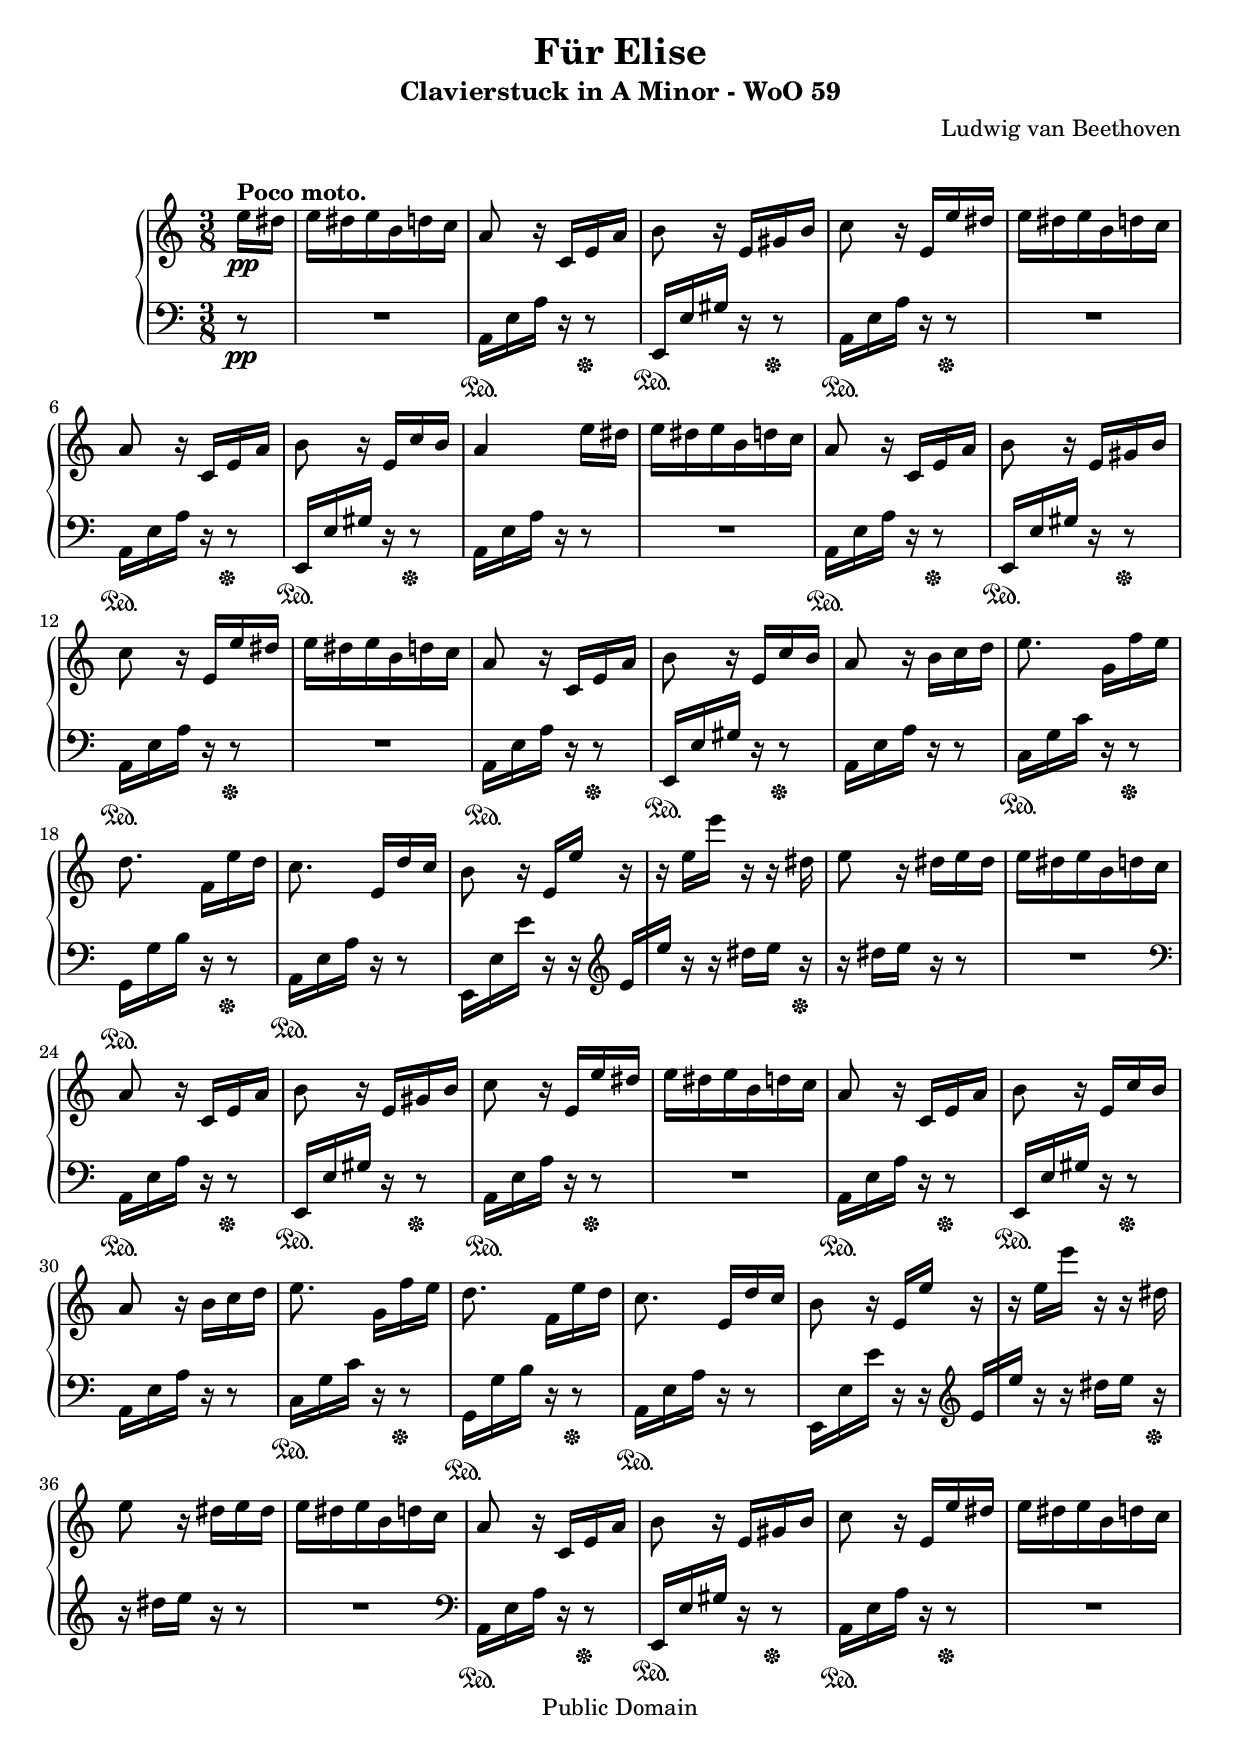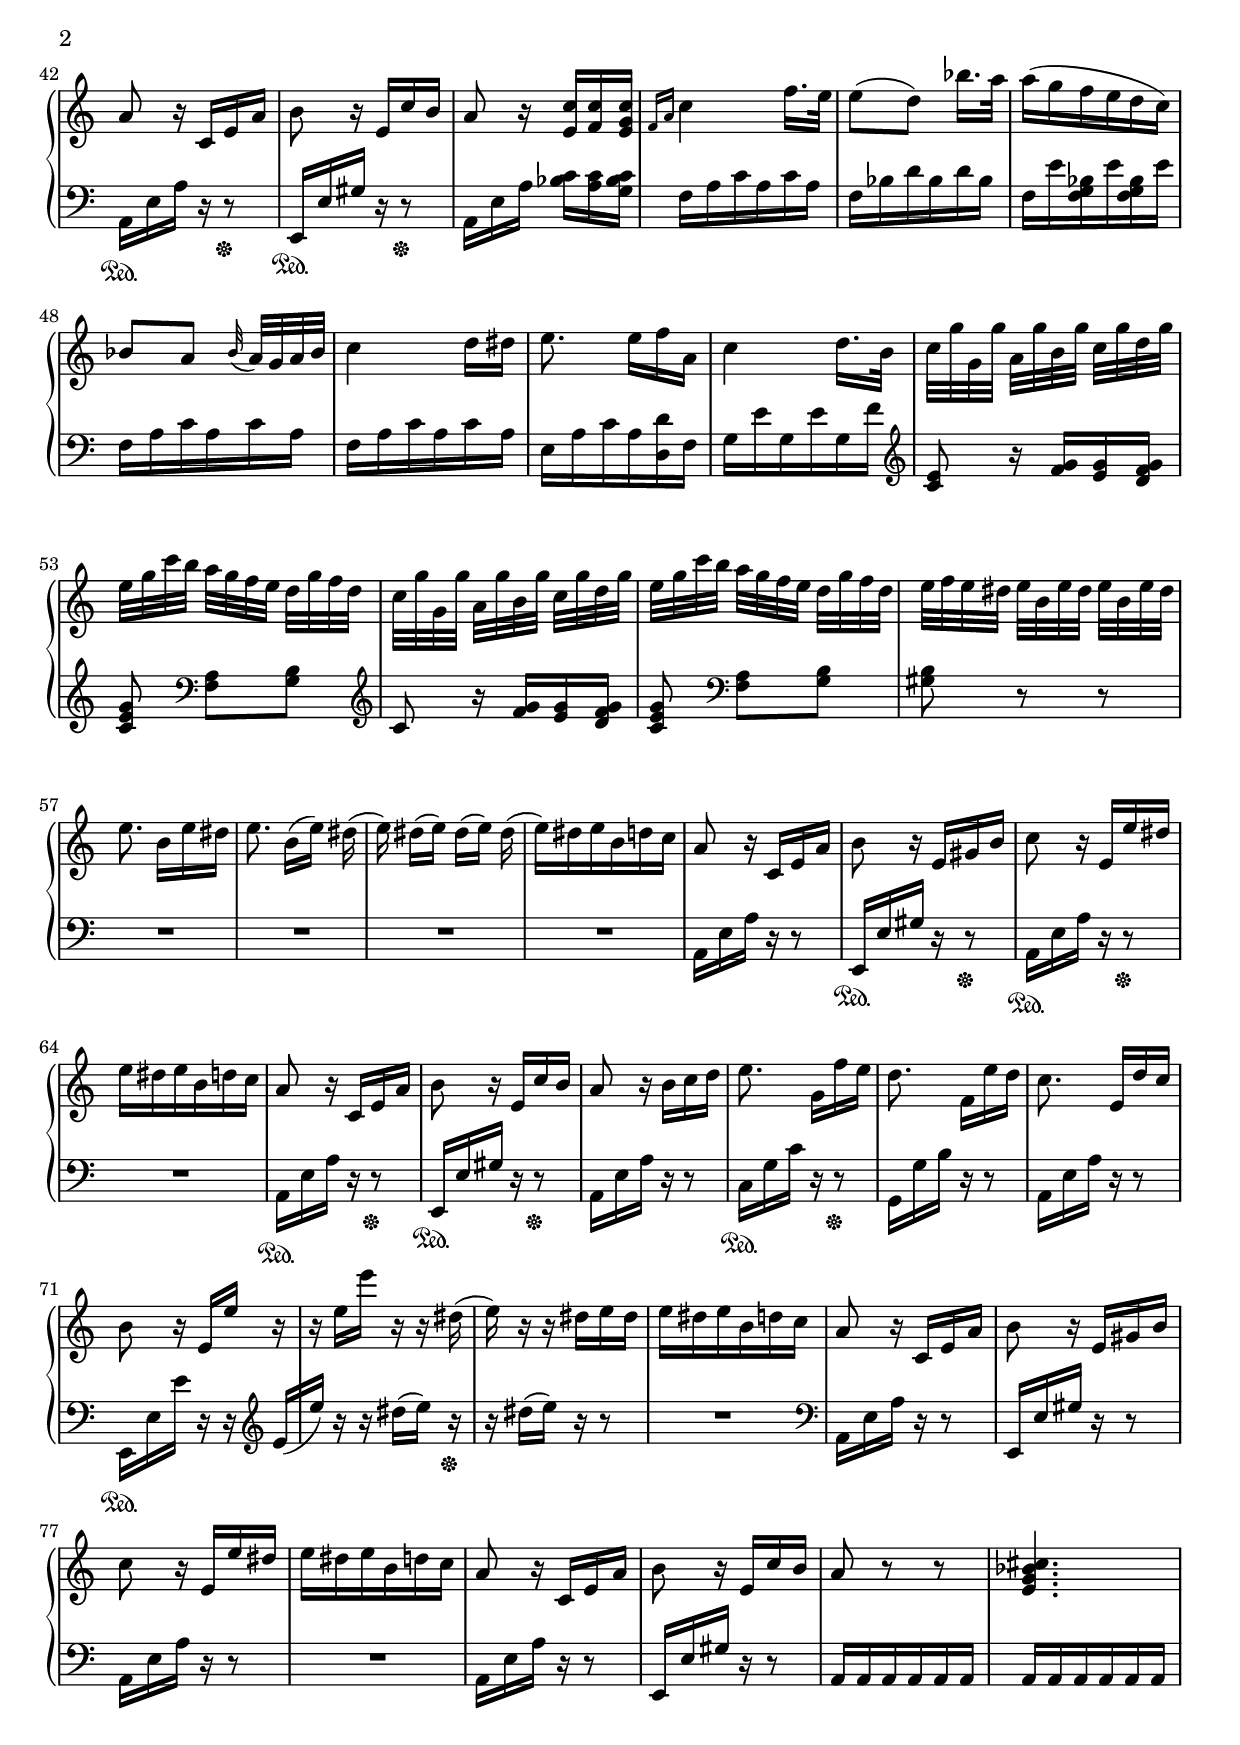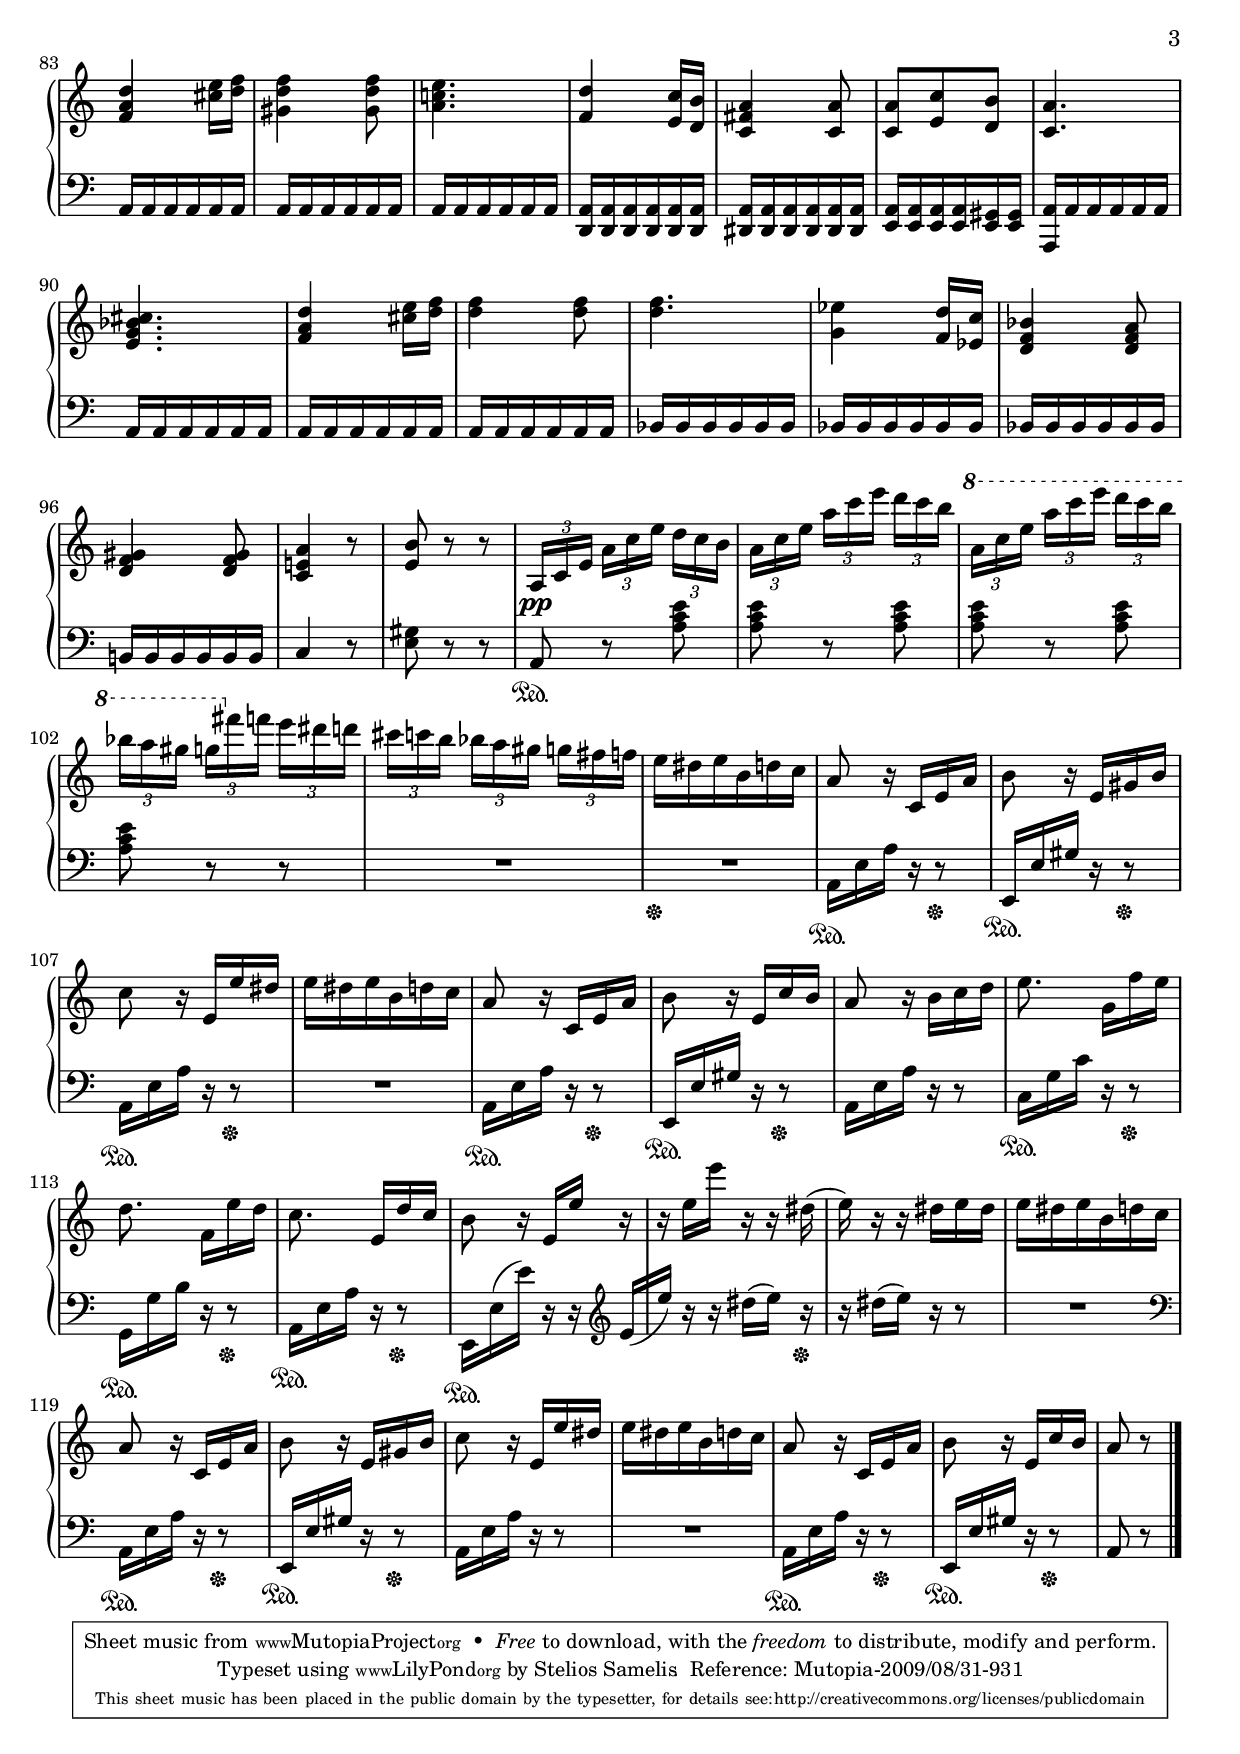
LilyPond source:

\version "2.15.40"

 \header {
  title = "Für Elise"
  subtitle = "Clavierstuck in A Minor - WoO 59"
  composer = "Ludwig van Beethoven"
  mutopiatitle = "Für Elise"
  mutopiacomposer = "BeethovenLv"
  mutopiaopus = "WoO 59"
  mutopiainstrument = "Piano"
  date = "1810"
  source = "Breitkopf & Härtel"
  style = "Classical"
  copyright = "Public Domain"
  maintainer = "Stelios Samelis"

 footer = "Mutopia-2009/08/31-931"
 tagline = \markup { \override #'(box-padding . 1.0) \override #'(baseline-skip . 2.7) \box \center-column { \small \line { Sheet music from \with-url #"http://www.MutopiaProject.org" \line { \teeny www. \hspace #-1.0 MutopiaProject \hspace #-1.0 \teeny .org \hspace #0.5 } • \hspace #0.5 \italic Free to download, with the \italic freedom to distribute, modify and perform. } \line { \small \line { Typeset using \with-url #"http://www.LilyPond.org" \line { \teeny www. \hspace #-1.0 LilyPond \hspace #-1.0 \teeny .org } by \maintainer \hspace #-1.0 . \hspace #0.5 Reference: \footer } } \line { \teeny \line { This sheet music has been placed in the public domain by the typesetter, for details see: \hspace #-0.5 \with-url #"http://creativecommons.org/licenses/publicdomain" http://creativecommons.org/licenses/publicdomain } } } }
}

\score {

 \new PianoStaff
 <<
 \new Staff = "up" {
 \clef treble
 \key a \minor
 \time 3/8
 \override Score.MetronomeMark #'transparent = ##t
 \tempo "Andante" 4 = 72
 \partial 8 { e''16\pp^\markup { \bold "Poco moto." } dis'' e'' dis'' e'' b' d'' c'' a'8 r16 c' e' a' b'8 r16 e' gis' b'
 c''8 r16 e' e'' dis'' e'' dis'' e'' b' d'' c'' a'8 r16 c' e' a' b'8 r16 e' c'' b' a'4 e''16 dis''
| % 9
e'' dis'' e'' b' d'' c'' a'8 r16 c' e' a' b'8 r16 e' gis' b'
 c''8 r16 e' e'' dis'' e'' dis'' e'' b' d'' c'' a'8 r16 c' e' a' b'8 r16 e' c'' b'  a'8 r16 b' c''16 d'' }
 |% 17
 {
 e''8. g'16[ f'' e''] d''8. f'16[ e'' d''] c''8. e'16[ d'' c''] b'8 r16 e'[ e''] r r e''[ e'''] r r dis''
 e''8 r16 dis'' e'' dis'' e''16 dis'' e'' b' d'' c''
 a'8 r16 c' e' a' b'8 r16 e' gis' b' c''8 r16 e' e'' dis'' e'' dis'' e'' b' d'' c'' a'8 r16 c' e' a' b'8 r16 e' c'' b' a'8 r16 b'[ c'' d'']
 | % 30
  e''8. g'16[ f'' e''] d''8. f'16[ e'' d''] c''8. e'16[ d'' c''] b'8 r16 e'[ e''] r r e''[ e'''] r r dis''
 e''8 r16 dis'' e'' dis'' e''16 dis'' e'' b' d'' c''
 a'8 r16 c' e' a' b'8 r16 e' gis' b' c''8 r16 e' e'' dis'' e'' dis'' e'' b' d'' c'' a'8 r16 c' e' a' b'8 r16 e' c'' b' a'8 r16 <e' c''>[ <f' c''> <e' g' c''>]
 }

 \grace { f'16[ a'] } c''4 f''16. e''32 e''8([ d'']) bes''16. a''32 a''16( g'' f'' e'' d'' c'')
 bes'8[ a'] \appoggiatura bes'32 a'32[ g' a' bes'] c''4 d''16[ dis''] e''8. e''16[ f'' a'] c''4 d''16. b'32
 c''32[ g'' g' g''] a'[ g'' b' g''] c''[ g'' d'' g''] e''[ g'' c''' b''] a''[ g'' f'' e''] d''[ g'' f'' d'']
 c''32[ g'' g' g''] a'[ g'' b' g''] c''[ g'' d'' g''] e''[ g'' c''' b''] a''[ g'' f'' e''] d''[ g'' f'' d'']
 e''32[ f'' e'' dis''] e''[ b' e'' dis''] e''[ b' e'' dis''] e''8. b'16[ e'' dis'']
 e''8. b'16([ e'']) dis''( e'') dis''([ e'']) dis''([ e'']) dis''( e'') dis'' e'' b' d'' c''
 a'8 r16 c' e' a' b'8 r16 e' gis' b' c''8 r16 e' e'' dis'' e'' dis'' e'' b' d'' c'' a'8 r16 c' e' a' b'8 r16 e' c'' b'
 a'8 r16 b'16 c'' d'' e''8. g'16[ f'' e''] d''8. f'16[ e'' d''] c''8. e'16[ d'' c''] b'8 r16 e'[ e''] r
 r16 e''[ e'''] r r dis''( e'') r r dis''[ e'' dis''] e'' dis'' e'' b' d'' c''
 a'8 r16 c' e' a' b'8 r16 e' gis' b' c''8 r16 e' e'' dis'' e'' dis'' e'' b' d'' c'' a'8 r16 c' e' a' b'8 r16 e' c'' b'

 a'8 r r <e' g' bes' cis''>4. <f' a' d''>4 <cis'' e''>16[ <d'' f''>] <gis' d'' f''>4 <gis' d'' f''>8 <a' c''! e''>4.
 <f' d''>4 <e' c''>16[ <d' b'>] <c' fis' a'>4 <c' a'>8 <c' a'>8[ <e' c''> <d' b'>] <c' a'>4.
 <e' g' bes' cis''>4. <f' a' d''>4 <cis'' e''>16[ <d'' f''>] <d'' f''>4 <d'' f''>8 <d'' f''>4.
 <g' ees''>4 <f' d''>16[ <ees' c''>] <d' f' bes'>4 <d' f' a'>8 <d' f' gis'>4 <d' f' gis'>8 <c' e'! a'>4 r8 <e' b'>8 r r
 \set tupletSpannerDuration = #(ly:make-moment 1 8)
 \times 2/3 { a16\pp[ c' e'] a'[ c'' e''] d''[ c'' b'] a'[ c'' e''] a''[ c''' e'''] d'''[ c''' b''] \ottava #1
 a''[ c''' e'''] a'''[ c'''' e''''] d''''[ c'''' b'''] bes'''[ a''' gis'''] g'''[ \ottava #0 fis''' f'''] e'''[ dis''' d''']
 cis'''[ c''' b''] bes''[ a'' gis''] g''[ fis'' f''] }

 e''16 dis'' e'' b' d'' c'' a'8 r16 c' e' a' b'8 r16 e' gis' b'
 c''8 r16 e' e'' dis'' e'' dis'' e'' b' d'' c'' a'8 r16 c' e' a' b'8 r16 e' c'' b'
 a'8 r16 b'16 c'' d'' e''8. g'16[ f'' e''] d''8. f'16[ e'' d''] c''8. e'16[ d'' c''] b'8 r16 e'[ e''] r
 r16 e''[ e'''] r r dis''( e'') r r dis''[ e'' dis''] e'' dis'' e'' b' d'' c''
 a'8 r16 c' e' a' b'8 r16 e' gis' b' c''8 r16 e' e'' dis'' e'' dis'' e'' b' d'' c'' a'8 r16 c' e' a' b'8 r16 e' c'' b'
 a'8 r \bar "|."
}

 \new Staff = "down" {
 \clef bass
 \key a \minor
 \time 3/8
 \partial 8 { r8\pp R4. a,16\sustainOn e a r16 r8\sustainOff e,16\sustainOn e gis r r8\sustainOff
 a,16\sustainOn e a r r8\sustainOff R4. a,16\sustainOn e a r r8\sustainOff
 e,16\sustainOn e gis r r8\sustainOff  a,16 e a r r8
  | % 9
  R4. a,16\sustainOn e a r16 r8\sustainOff e,16\sustainOn e gis r r8\sustainOff
 a,16\sustainOn e a r r8\sustainOff R4. a,16\sustainOn e a r r8\sustainOff
 e,16\sustainOn e gis r r8\sustainOff a,16[ e \bar "" a16] r r8 }
 | % 17
 {
 c16\sustainOn g c' r r8\sustainOff g,16\sustainOn g b r r8\sustainOff
 a,16\sustainOn e a r r8 e,16 e e' r r \clef treble e'16[ e''] r r dis''[ e''] r\sustainOff r16 dis''[ e''] r r8 R4.
 \clef bass a,16\sustainOn e a r16 r8\sustainOff e,16\sustainOn e gis r r8\sustainOff
 a,16\sustainOn e a r r8\sustainOff R4. a,16\sustainOn e a r r8\sustainOff
 e,16\sustainOn e gis r r8\sustainOff a,16 e a r r8
 | % 30
  c16\sustainOn g c' r r8\sustainOff g,16\sustainOn g b r r8\sustainOff
 a,16\sustainOn e a r r8 e,16 e e' r r \clef treble e'16[ e''] r r dis''[ e''] r\sustainOff r16 dis''[ e''] r r8 R4.
 \clef bass a,16\sustainOn e a r16 r8\sustainOff e,16\sustainOn e gis r r8\sustainOff
 a,16\sustainOn e a r r8\sustainOff R4. a,16\sustainOn e a r r8\sustainOff
 e,16\sustainOn e gis r r8\sustainOff  a,16[ e a] <bes c'>[ <a c'> <g bes c'>] }

 f16 a c' a c' a f bes d' bes d' bes f e' <f g bes> e' <f g bes> e' f a c' a c' a f a c' a c' a e a c' a <d d'> f
 g16 e' g e' g f' \clef treble <c' e'>8 r16 <f' g'>[ <e' g'> <d' f' g'>] <c' e' g'>8 \clef bass <f a>8[ <g b>]
 \clef treble c'8 r16 <f' g'>[ <e' g'> <d' f' g'>] <c' e' g'>8 \clef bass <f a>8[ <g b>] <gis b>8 r r R4.
 R4. R4. R4. a,16 e a r16 r8 e,16\sustainOn e gis r r8\sustainOff a,16\sustainOn e a r r8\sustainOff
 R4. a,16\sustainOn e a r r8\sustainOff e,16\sustainOn e gis r r8\sustainOff a,16 e a r r8
 c16\sustainOn g c' r r8\sustainOff g,16 g b r r8 a,16 e a r r8 e,16\sustainOn e e' r r
 \clef treble e'16([ e'']) r r dis''([ e'']) r\sustainOff r dis''([ e'']) r r8 R4.
 \clef bass a,16 e a r16 r8 e,16 e gis r r8 a,16 e a r r8 R4. a,16 e a r r8 e,16 e gis r r8

 a,16 a, a, a, a, a, a, a, a, a, a, a, a, a, a, a, a, a, a, a, a, a, a, a, a, a, a, a, a, a,
 <d, a,> <d, a,> <d, a,> <d, a,> <d, a,> <d, a,> <dis, a,> <dis, a,> <dis, a,> <dis, a,> <dis, a,> <dis, a,>
 <e, a,> <e, a,> <e, a,> <e, a,> <e, gis,> <e, gis,> <a,, a,> a, a, a, a, a, a, a, a, a, a, a, a, a, a, a, a, a, a, a, a, a, a, a,
 bes, bes, bes, bes, bes, bes, bes, bes, bes, bes, bes, bes, bes, bes, bes, bes, bes, bes,
 b,! b, b, b, b, b, c4 r8 <e gis>8 r r
 a,8\sustainOn r <a c' e'> <a c' e'> r <a c' e'> <a c' e'> r <a c' e'> <a c' e'> r r R4.

 R4.\sustainOff a,16\sustainOn e a r r8\sustainOff e,16\sustainOn e gis r r8\sustainOff
 a,16\sustainOn e a r r8\sustainOff R4.
 a,16\sustainOn e a r r8\sustainOff e,16\sustainOn e gis r r8\sustainOff a,16 e a r r8
 c16\sustainOn g c' r r8\sustainOff g,16\sustainOn g b r r8\sustainOff
 a,16\sustainOn e a r r8\sustainOff e,16\sustainOn e( e') r r
 \clef treble e'16([ e'']) r r dis''([ e'']) r\sustainOff r dis''([ e'']) r r8 R4.
 \clef bass a,16\sustainOn e a r16 r8\sustainOff e,16\sustainOn e gis r r8\sustainOff a,16 e a r r8 R4.
 a,16\sustainOn e a r r8\sustainOff e,16\sustainOn e gis r r8\sustainOff < a,>8 r \bar "|."
}
>>

 \layout { }

 \midi { }

}

